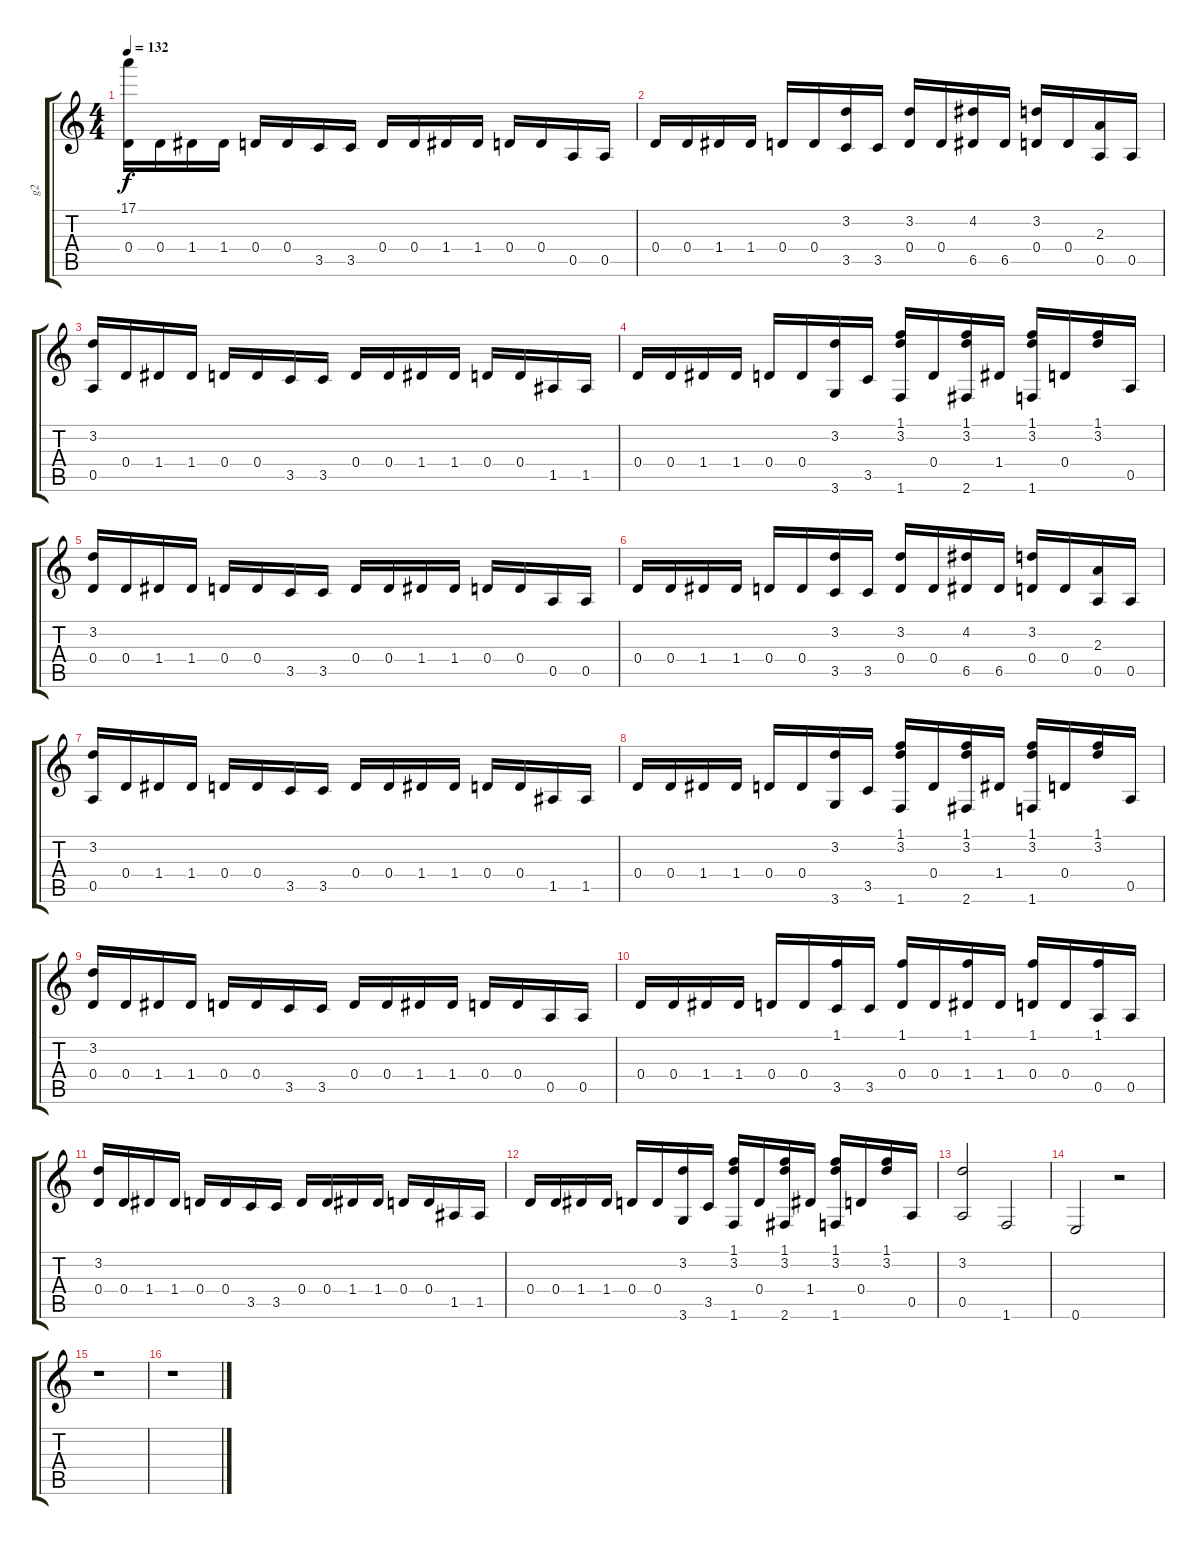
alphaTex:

\track ("g2" "g2") {instrument overdrivenguitar}
\staff {score tabs}
\tuning (E4 B3 G3 D3 A2 E2) {hide}
\ts (4 4)
\tempo 132
\clef g2
\ks c
(17.1 0.4).16{dy f} 0.4.16 1.4.16 1.4.16 0.4.16 0.4.16 3.5.16 3.5.16 0.4.16 0.4.16 1.4.16 1.4.16 0.4.16 0.4.16 0.5.16 0.5.16 |
0.4.16 0.4.16 1.4.16 1.4.16 0.4.16 0.4.16 (3.2 3.5).16 3.5.16 (3.2 0.4).16 0.4.16 (4.2 6.5).16 6.5.16 (3.2 0.4).16 0.4.16 (2.3 0.5).16 0.5.16 |
(3.2 0.5).16 0.4.16 1.4.16 1.4.16 0.4.16 0.4.16 3.5.16 3.5.16 0.4.16 0.4.16 1.4.16 1.4.16 0.4.16 0.4.16 1.5.16 1.5.16 |
0.4.16 0.4.16 1.4.16 1.4.16 0.4.16 0.4.16 (3.2 3.6).16 3.5.16 (1.1 3.2 1.6).16 0.4.16 (1.1 3.2 2.6).16 1.4.16 (1.1 3.2 1.6).16 0.4.16 (1.1 3.2).16 0.5.16 |
(3.2 0.4).16 0.4.16 1.4.16 1.4.16 0.4.16 0.4.16 3.5.16 3.5.16 0.4.16 0.4.16 1.4.16 1.4.16 0.4.16 0.4.16 0.5.16 0.5.16 |
0.4.16 0.4.16 1.4.16 1.4.16 0.4.16 0.4.16 (3.2 3.5).16 3.5.16 (3.2 0.4).16 0.4.16 (4.2 6.5).16 6.5.16 (3.2 0.4).16 0.4.16 (2.3 0.5).16 0.5.16 |
(3.2 0.5).16 0.4.16 1.4.16 1.4.16 0.4.16 0.4.16 3.5.16 3.5.16 0.4.16 0.4.16 1.4.16 1.4.16 0.4.16 0.4.16 1.5.16 1.5.16 |
0.4.16 0.4.16 1.4.16 1.4.16 0.4.16 0.4.16 (3.2 3.6).16 3.5.16 (1.1 3.2 1.6).16 0.4.16 (1.1 3.2 2.6).16 1.4.16 (1.1 3.2 1.6).16 0.4.16 (1.1 3.2).16 0.5.16 |
(3.2 0.4).16 0.4.16 1.4.16 1.4.16 0.4.16 0.4.16 3.5.16 3.5.16 0.4.16 0.4.16 1.4.16 1.4.16 0.4.16 0.4.16 0.5.16 0.5.16 |
0.4.16 0.4.16 1.4.16 1.4.16 0.4.16 0.4.16 (1.1 3.5).16 3.5.16 (1.1 0.4).16 0.4.16 (1.1 1.4).16 1.4.16 (1.1 0.4).16 0.4.16 (1.1 0.5).16 0.5.16 |
(3.2 0.4).16 0.4.16 1.4.16 1.4.16 0.4.16 0.4.16 3.5.16 3.5.16 0.4.16 0.4.16 1.4.16 1.4.16 0.4.16 0.4.16 1.5.16 1.5.16 |
0.4.16 0.4.16 1.4.16 1.4.16 0.4.16 0.4.16 (3.2 3.6).16 3.5.16 (1.1 3.2 1.6).16 0.4.16 (1.1 3.2 2.6).16 1.4.16 (1.1 3.2 1.6).16 0.4.16 (1.1 3.2).16 0.5.16 |
(3.2 0.5).2 1.6.2 |
0.6.2 r.2 |
r.1 |
r.1
